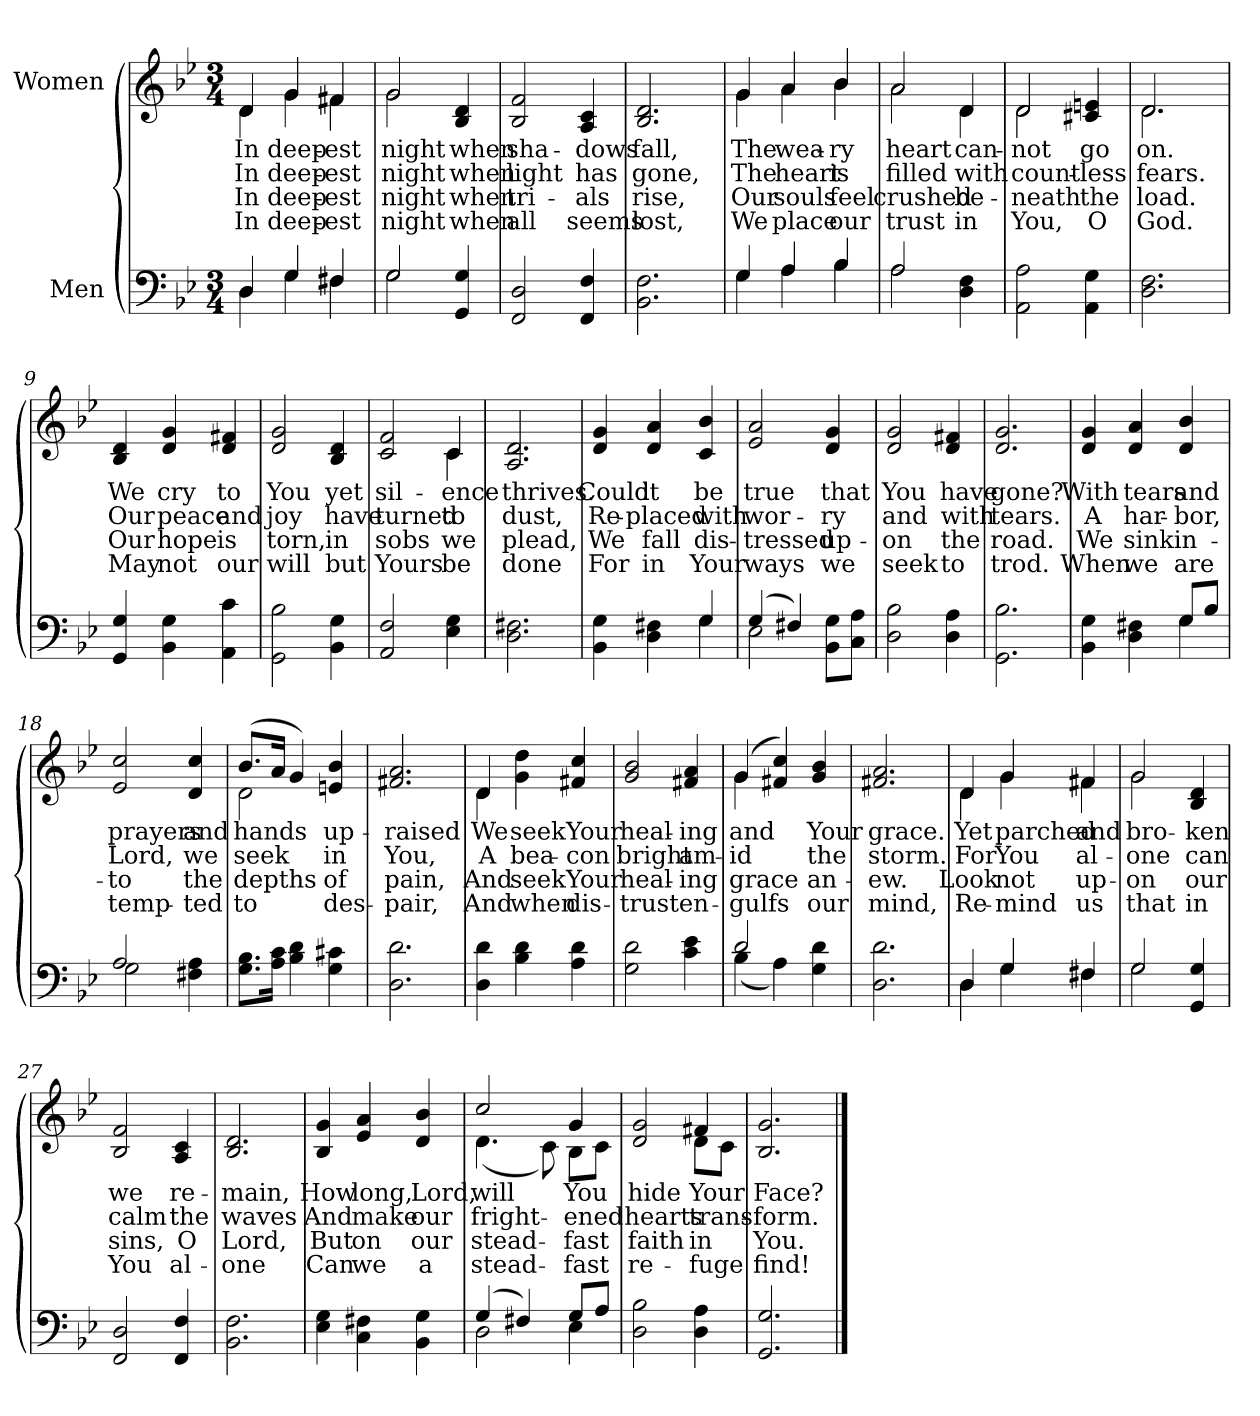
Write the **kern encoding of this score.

**kern	**kern	**text	**text	**text	**text
*part2	*part1	*part1	*part1	*part1	*part1
*staff2	*staff1	*staff1	*staff1	*staff1	*staff1
*I"Men	*I"Women	*	*	*	*
*clefF4	*clefG2	*	*	*	*
*k[b-e-]	*k[b-e-]	*	*	*	*
*M3/4	*M3/4	*	*	*	*
=1	=1	=1	=1	=1	=1
*^	*	*	*	*	*
!	!	!LO:TX:b:i:t=Verse	!	!	!	!
!	!	!	!LO:LY:b	!LO:LY:b	!LO:LY:b	!LO:LY:b
*	*	*^	*	*	*	*
4D/	4D\	4d/	4d\	In	In	In	In
!	!	!	!	!LO:LY:b	!LO:LY:b	!LO:LY:b	!LO:LY:b
4G/	4G\	4g/	4g\	deep-	deep-	deep-	deep-
!	!	!	!	!LO:LY:b	!LO:LY:b	!LO:LY:b	!LO:LY:b
4F#X/	4F#\	4f#X/	4f#\	-est	-est	-est	-est
=2	=2	=2	=2	=2	=2	=2	=2
!	!	!	!	!LO:LY:b	!LO:LY:b	!LO:LY:b	!LO:LY:b
2G/	2G\	2g/	2g\	night	night	night	night
!	!	!	!	!LO:LY:b	!LO:LY:b	!LO:LY:b	!LO:LY:b
4GG/ 4G/	4ryy	4B-/ 4d/	4ryy	when	when	when	when
=3	=3	=3	=3	=3	=3	=3	=3
!	!	!	!	!LO:LY:b	!LO:LY:b	!LO:LY:b	!LO:LY:b
*v	*v	*	*	*	*	*	*
*	*v	*v	*	*	*	*
2FF/ 2D/	2B-/ 2f/	sha-	light	tri-	all
!	!	!LO:LY:b	!LO:LY:b	!LO:LY:b	!LO:LY:b
4FF/ 4F/	4A/ 4c/	-dows	has	-als	seems
=4	=4	=4	=4	=4	=4
!	!	!LO:LY:b	!LO:LY:b	!LO:LY:b	!LO:LY:b
2.BB-\ 2.F\	2.B-/ 2.d/	fall,	gone,	rise,	lost,
!!LO:LB:g=z
=5	=5	=5	=5	=5	=5
*^	*	*	*	*	*
!	!	!	!LO:LY:b	!LO:LY:b	!LO:LY:b	!LO:LY:b
*	*	*^	*	*	*	*
4G/	4G\	4g/	4g\	The	The	Our	We
!	!	!	!	!LO:LY:b	!LO:LY:b	!LO:LY:b	!LO:LY:b
4A/	4A\	4a/	4a\	wea-	heart	souls	place
!	!	!	!	!LO:LY:b	!LO:LY:b	!LO:LY:b	!LO:LY:b
4B-/	4B-\	4b-/	4b-\	-ry	is	feel	our
=6	=6	=6	=6	=6	=6	=6	=6
!	!	!	!	!LO:LY:b	!LO:LY:b	!LO:LY:b	!LO:LY:b
2A/	2A\	2a/	2a\	heart	filled	crushed	trust
!	!	!	!	!LO:LY:b	!LO:LY:b	!LO:LY:b	!LO:LY:b
4D\ 4F\	4ryy	4d/	4d\	can-	with	be-	in
=7	=7	=7	=7	=7	=7	=7	=7
!	!	!	!	!LO:LY:b	!LO:LY:b	!LO:LY:b	!LO:LY:b
*v	*v	*	*	*	*	*	*
2AA\ 2A\	2d/	2d\	-not	count-	-neath	You,
!	!	!	!LO:LY:b	!LO:LY:b	!LO:LY:b	!LO:LY:b
4AA\ 4G\	4c#X/ 4en/	4ryy	go	-less	the	O
=8	=8	=8	=8	=8	=8	=8
!	!	!	!LO:LY:b	!LO:LY:b	!LO:LY:b	!LO:LY:b
2.D\ 2.F\	2.d/	2.d\	on.	fears.	load.	God.
!!LO:LB:g=z
=9	=9	=9	=9	=9	=9	=9
!	!	!	!LO:LY:b	!LO:LY:b	!LO:LY:b	!LO:LY:b
*	*v	*v	*	*	*	*
4GG/ 4G/	4B-/ 4d/	We	Our	Our	May
!	!	!LO:LY:b	!LO:LY:b	!LO:LY:b	!LO:LY:b
4BB-\ 4G\	4d/ 4g/	cry	peace	hope	not
!	!	!LO:LY:b	!LO:LY:b	!LO:LY:b	!LO:LY:b
4AA\ 4c\	4d/ 4f#X/	to	and	is	our
=10	=10	=10	=10	=10	=10
!	!	!LO:LY:b	!LO:LY:b	!LO:LY:b	!LO:LY:b
2GG\ 2B-\	2d/ 2g/	You	joy	torn,	will
!	!	!LO:LY:b	!LO:LY:b	!LO:LY:b	!LO:LY:b
4BB-\ 4G\	4B-/ 4d/	yet	have	in	but
=11	=11	=11	=11	=11	=11
!	!	!LO:LY:b	!LO:LY:b	!LO:LY:b	!LO:LY:b
*	*^	*	*	*	*
2AA/ 2F/	2c/ 2f/	2ryy	sil-	turned	sobs	Yours
!	!	!	!LO:LY:b	!LO:LY:b	!LO:LY:b	!LO:LY:b
4E-\ 4G\	4c/	4c\	-ence	to	we	be
=12	=12	=12	=12	=12	=12	=12
!	!	!	!LO:LY:b	!LO:LY:b	!LO:LY:b	!LO:LY:b
*	*v	*v	*	*	*	*
2.D\ 2.F#X\	2.A/ 2.d/	thrives.	dust,	plead,	done
!!LO:LB:g=z
=13	=13	=13	=13	=13	=13
*^	*	*	*	*	*
!	!	!	!LO:LY:b	!LO:LY:b	!LO:LY:b	!LO:LY:b
4BB-\ 4G\	2ryy	4d/ 4g/	Could	Re-	We	For
!	!	!	!LO:LY:b	!LO:LY:b	!LO:LY:b	!LO:LY:b
4D\ 4F#X\	.	4d/ 4a/	it	-placed	fall	in
!	!	!	!LO:LY:b	!LO:LY:b	!LO:LY:b	!LO:LY:b
4G/	4G\	4c/ 4b-/	be	with	dis-	Your
=14	=14	=14	=14	=14	=14	=14
!	!	!	!LO:LY:b	!LO:LY:b	!LO:LY:b	!LO:LY:b
(>4G/	2E-\	2e-/ 2a/	true	wor-	-tressed	ways
4F#X/)	.	.	.	.	.	.
!	!	!	!LO:LY:b	!LO:LY:b	!LO:LY:b	!LO:LY:b
8BB-\ 8G\L	4ryy	4d/ 4g/	that	-ry	up-	we
8C\ 8A\J	.	.	.	.	.	.
*v	*v	*	*	*	*	*
=15	=15	=15	=15	=15	=15
!	!	!LO:LY:b	!LO:LY:b	!LO:LY:b	!LO:LY:b
2D\ 2B-\	2d/ 2g/	You	and	-on	seek
!	!	!LO:LY:b	!LO:LY:b	!LO:LY:b	!LO:LY:b
4D\ 4A\	4d/ 4f#X/	have	with	the	to
=16	=16	=16	=16	=16	=16
!	!	!LO:LY:b	!LO:LY:b	!LO:LY:b	!LO:LY:b
2.GG\ 2.B-\	2.d/ 2.g/	gone?	tears.	road.	trod.
!!LO:LB:g=z
=17	=17	=17	=17	=17	=17
*^	*	*	*	*	*
!	!	!	!LO:LY:b	!LO:LY:b	!LO:LY:b	!LO:LY:b
4BB-\ 4G\	2ryy	4d/ 4g/	With	A	We	When
!	!	!	!LO:LY:b	!LO:LY:b	!LO:LY:b	!LO:LY:b
4D\ 4F#X\	.	4d/ 4a/	tears	har-	sink	we
!	!	!	!LO:LY:b	!LO:LY:b	!LO:LY:b	!LO:LY:b
8G/L	4G\	4d/ 4b-/	and	-bor,	in-	are
8B-/J	.	.	.	.	.	.
=18	=18	=18	=18	=18	=18	=18
!	!	!	!LO:LY:b	!LO:LY:b	!LO:LY:b	!LO:LY:b
2A/	2G\	2e-/ 2cc/	prayers	Lord,	-to	temp-
!	!	!	!LO:LY:b	!LO:LY:b	!LO:LY:b	!LO:LY:b
4F#X\ 4A\	4ryy	4d/ 4cc/	and	we	the	-ted
=19	=19	=19	=19	=19	=19	=19
!	!	!	!LO:LY:b	!LO:LY:b	!LO:LY:b	!LO:LY:b
*v	*v	*^	*	*	*	*
8.G\ 8.B-\L	(>8.b-/L	2d\	hands	seek	depths	to
16A\ 16c\Jk	16a/Jk	.	.	.	.	.
4B-\ 4d\	4g/)	.	.	.	.	.
!	!	!	!LO:LY:b	!LO:LY:b	!LO:LY:b	!LO:LY:b
4G\ 4c#X\	4en/ 4b-/	4ryy	up-	in	of	des-
=20	=20	=20	=20	=20	=20	=20
!	!	!	!LO:LY:b	!LO:LY:b	!LO:LY:b	!LO:LY:b
*	*v	*v	*	*	*	*
2.D\ 2.d\	2.f#X/ 2.a/	-raised	You,	pain,	-pair,
!!LO:LB:g=z
=21	=21	=21	=21	=21	=21
!	!	!LO:LY:b	!LO:LY:b	!LO:LY:b	!LO:LY:b
*	*^	*	*	*	*
4D\ 4d\	4d/	4d\	We	A	And	And
!	!	!	!LO:LY:b	!LO:LY:b	!LO:LY:b	!LO:LY:b
4B-\ 4d\	4g\ 4dd\	2ryy	seek	bea-	seek	when
!	!	!	!LO:LY:b	!LO:LY:b	!LO:LY:b	!LO:LY:b
4A\ 4d\	4f#X/ 4cc/	.	Your	-con	Your	dis-
*	*v	*v	*	*	*	*
=22	=22	=22	=22	=22	=22
!	!	!LO:LY:b	!LO:LY:b	!LO:LY:b	!LO:LY:b
2G\ 2d\	2g/ 2b-/	heal-	bright	heal-	-trust
!	!	!LO:LY:b	!LO:LY:b	!LO:LY:b	!LO:LY:b
4c\ 4e-\	4f#X/ 4a/	-ing	am-	-ing	en-
=23	=23	=23	=23	=23	=23
*^	*	*	*	*	*
!	!	!	!LO:LY:b	!LO:LY:b	!LO:LY:b	!LO:LY:b
*	*	*^	*	*	*	*
2d/	(<4B-\	(>4g/	4g\	and	-id	grace	-gulfs
.	4A\)	4f#X/ 4cc/)	2ryy	.	.	.	.
!	!	!	!	!LO:LY:b	!LO:LY:b	!LO:LY:b	!LO:LY:b
4G\ 4d\	4ryy	4g/ 4b-/	.	Your	the	an-	our
*	*	*v	*v	*	*	*	*
=24	=24	=24	=24	=24	=24	=24
!	!	!	!LO:LY:b	!LO:LY:b	!LO:LY:b	!LO:LY:b
*v	*v	*	*	*	*	*
2.D\ 2.d\	2.f#X/ 2.a/	grace.	storm.	-ew.	mind,
!!LO:LB:g=z
=25	=25	=25	=25	=25	=25
*^	*	*	*	*	*
!	!	!	!LO:LY:b	!LO:LY:b	!LO:LY:b	!LO:LY:b
*	*	*^	*	*	*	*
4D/	4D\	4d/	4d\	Yet	For	Look	Re-
!	!	!	!	!LO:LY:b	!LO:LY:b	!LO:LY:b	!LO:LY:b
4G/	4G\	4g/	4g\	parched	You	not	-mind
!	!	!	!	!LO:LY:b	!LO:LY:b	!LO:LY:b	!LO:LY:b
4F#X/	4F#\	4f#X/	4f#\	and	al-	up-	us
=26	=26	=26	=26	=26	=26	=26	=26
!	!	!	!	!LO:LY:b	!LO:LY:b	!LO:LY:b	!LO:LY:b
2G/	2G\	2g/	2g\	bro-	-one	-on	that
!	!	!	!	!LO:LY:b	!LO:LY:b	!LO:LY:b	!LO:LY:b
4GG/ 4G/	4ryy	4B-/ 4d/	4ryy	-ken	can	our	in
=27	=27	=27	=27	=27	=27	=27	=27
!	!	!	!	!LO:LY:b	!LO:LY:b	!LO:LY:b	!LO:LY:b
*v	*v	*	*	*	*	*	*
*	*v	*v	*	*	*	*
2FF/ 2D/	2B-/ 2f/	we	calm	sins,	You
!	!	!LO:LY:b	!LO:LY:b	!LO:LY:b	!LO:LY:b
4FF/ 4F/	4A/ 4c/	re-	the	O	al-
=28	=28	=28	=28	=28	=28
!	!	!LO:LY:b	!LO:LY:b	!LO:LY:b	!LO:LY:b
2.BB-\ 2.F\	2.B-/ 2.d/	-main,	waves	Lord,	-one
!!LO:LB:g=z
=29	=29	=29	=29	=29	=29
!	!	!LO:LY:b	!LO:LY:b	!LO:LY:b	!LO:LY:b
4E-\ 4G\	4B-/ 4g/	How	And	But	Can
!	!	!LO:LY:b	!LO:LY:b	!LO:LY:b	!LO:LY:b
4C\ 4F#X\	4e-/ 4a/	long,	make	on	we
!	!	!LO:LY:b	!LO:LY:b	!LO:LY:b	!LO:LY:b
4BB-\ 4G\	4d/ 4b-/	Lord,	our	our	a
=30	=30	=30	=30	=30	=30
*^	*	*	*	*	*
!	!	!	!LO:LY:b	!LO:LY:b	!LO:LY:b	!LO:LY:b
*	*	*^	*	*	*	*
(>4G/	2D\	2cc/	(<4.d\	will	fright-	stead-	stead-
4F#X/)	.	.	.	.	.	.	.
.	.	.	8c\)	.	.	.	.
!	!	!	!	!LO:LY:b	!LO:LY:b	!LO:LY:b	!LO:LY:b
8G/L	4E-\	4g/	8B-\L	You	-ened	-fast	-fast
8A/J	.	.	8c\J	.	.	.	.
*v	*v	*	*	*	*	*	*
=31	=31	=31	=31	=31	=31	=31
!	!	!	!LO:LY:b	!LO:LY:b	!LO:LY:b	!LO:LY:b
2D\ 2B-\	2d/ 2g/	2ryy	hide	hearts	faith	re-
!	!	!	!LO:LY:b	!LO:LY:b	!LO:LY:b	!LO:LY:b
4D\ 4A\	4f#X/	8d\L	Your	trans-	in	-fuge
.	.	8c\J	.	.	.	.
=32	=32	=32	=32	=32	=32	=32
!	!	!	!LO:LY:b	!LO:LY:b	!LO:LY:b	!LO:LY:b
*	*v	*v	*	*	*	*
2.GG/ 2.G/	2.B-/ 2.g/	Face?	-form.	You.	find!
==	==	==	==	==	==
*-	*-	*-	*-	*-	*-
